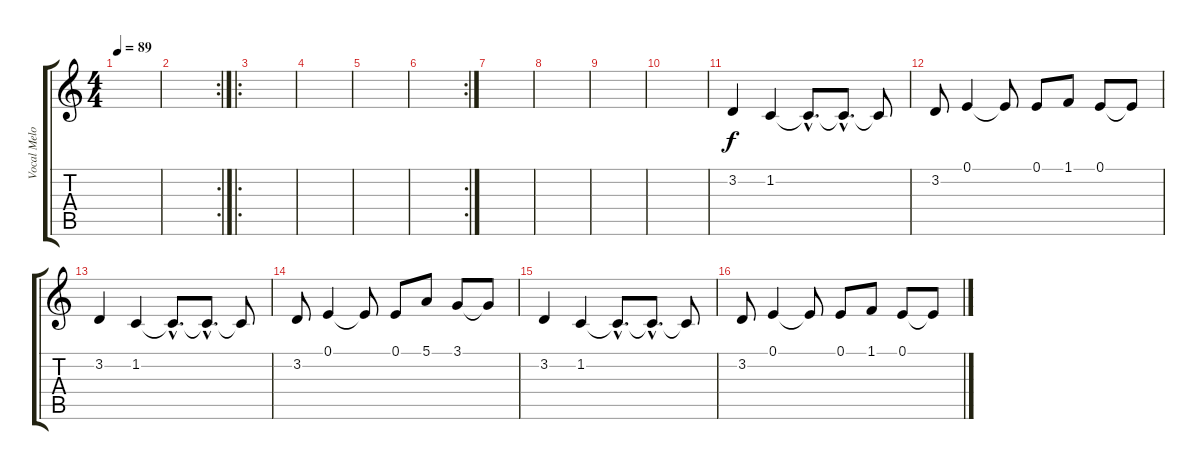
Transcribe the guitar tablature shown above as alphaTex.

\track ("Vocal Melody" "Vocal Melo") {instrument lead1square}
\staff {score tabs}
\tuning (E4 B3 G3 D3 A2 E2) {hide}
\ts (4 4)
\tempo 89
\clef g2
\ks c
|
\rc 2
|
\ro
|
|
|
\rc 2
|
|
|
|
|
3.2.4 1.2.4 1.2{hac t}.8{d} 1.2{hac t}.8{d} 1.2{t}.8 |
3.2.8 0.1.4 0.1{t}.8 0.1.8 1.1.8 0.1.8 0.1{t}.8 |
3.2.4 1.2.4 1.2{hac t}.8{d} 1.2{hac t}.8{d} 1.2{t}.8 |
3.2.8 0.1.4 0.1{t}.8 0.1.8 5.1.8 3.1.8 3.1{t}.8 |
3.2.4 1.2.4 1.2{hac t}.8{d} 1.2{hac t}.8{d} 1.2{t}.8 |
3.2.8 0.1.4 0.1{t}.8 0.1.8 1.1.8 0.1.8 0.1{t}.8
